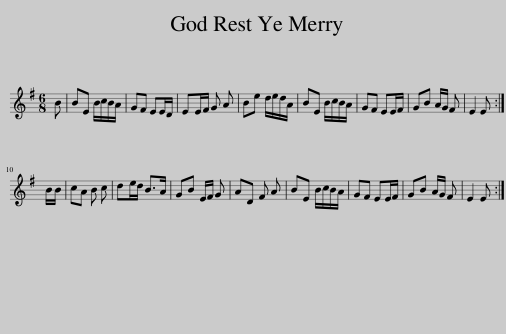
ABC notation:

X:1
L:1/8
M:6/8
I:linebreak $
K:Emin
V:1 treble
V:1
 B | BE B/c/B/A/ | GF EE/D/ | EE/F/ G A | Be d/e/d/A/ | %5
 BE B/c/B/A/ | GF EE/F/ | GB A/G/ F | E2 E :|$ B/B/ | %10
 cA B c | de/d/ B>A | GB E/F/ G | AD F A | BE B/c/B/A/ | %15
 GF EE/F/ | GB A/G/ F | E2 E :| %18
